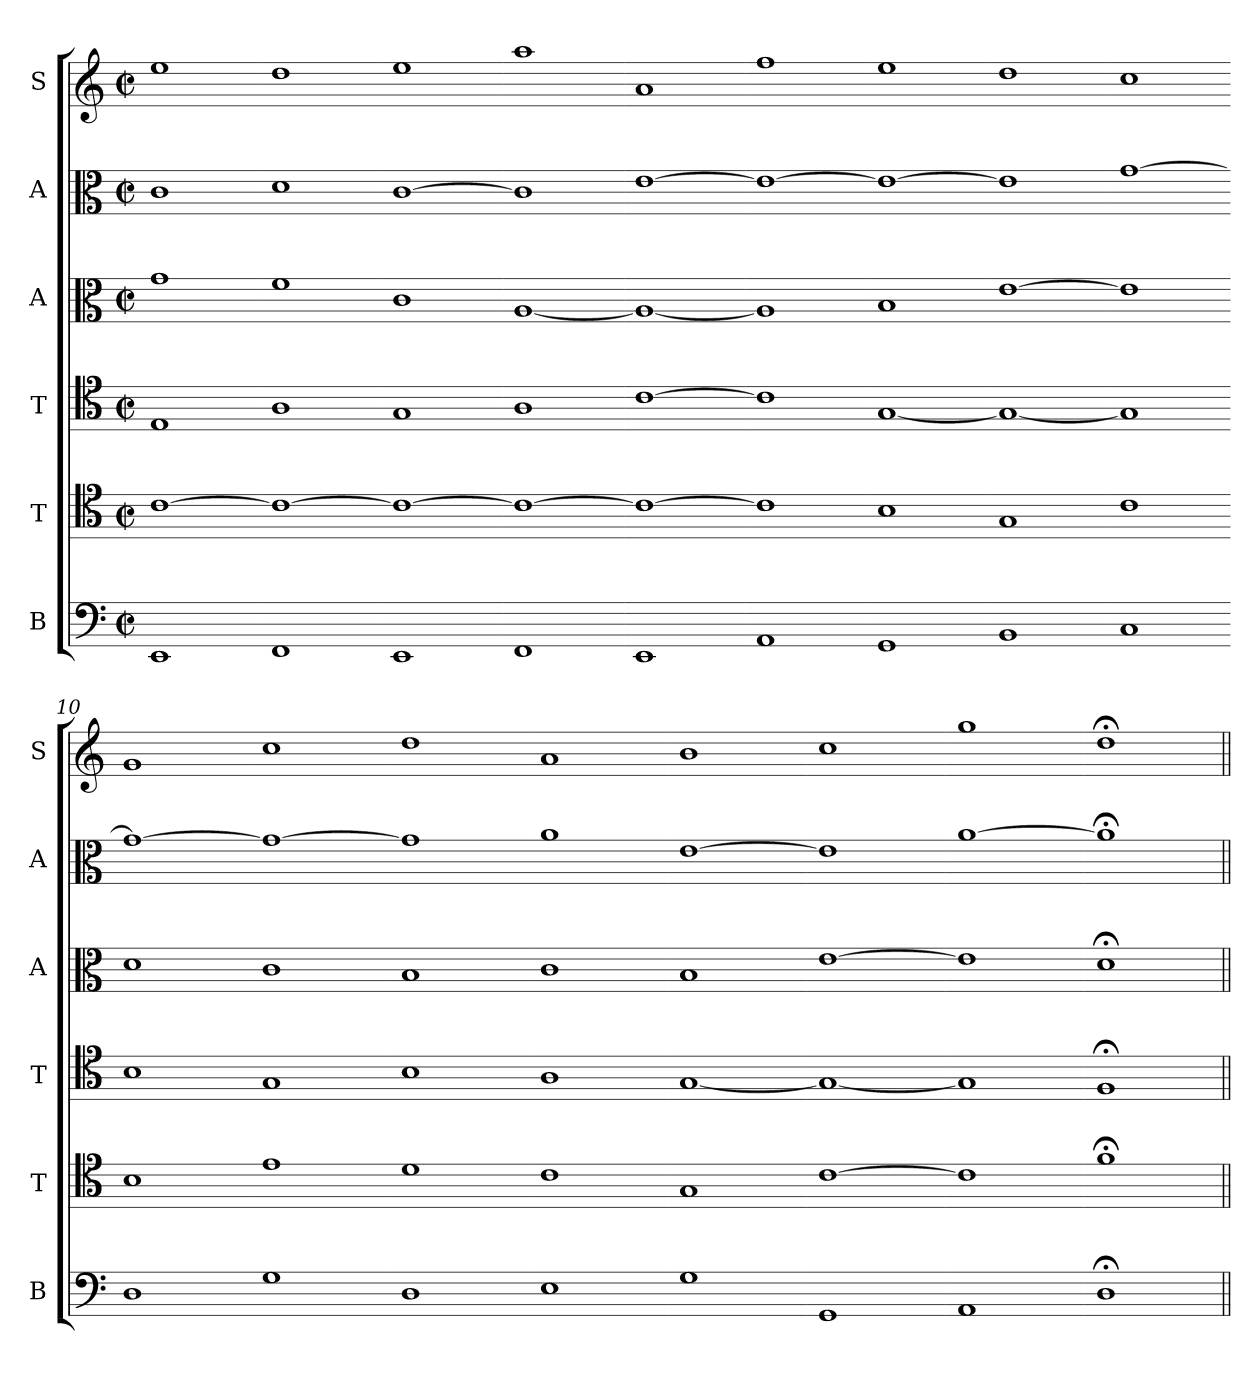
**kern	**kern	**kern	**kern	**kern	**kern
*part6	*part5	*part4	*part3	*part2	*part1
*staff6	*staff5	*staff4	*staff3	*staff2	*staff1
*I"B	*I"T	*I"T	*I"A	*I"A	*I"S
*I'B	*I'T	*I'T	*I'A	*I'A	*I'S
*clefF4	*clefC4	*clefC4	*clefC3	*clefC3	*clefG2
*k[]	*k[]	*k[]	*k[]	*k[]	*k[]
*M2/2	*M2/2	*M2/2	*M2/2	*M2/2	*M2/2
*met(c|)	*met(c|)	*met(c|)	*met(c|)	*met(c|)	*met(c|)
*MM208	*MM208	*MM208	*MM208	*MM208	*MM208
=1	=1	=1	=1	=1	=1
1EE	[1c	1E	1g	1c	1ee
=2-	=2-	=2-	=2-	=2-	=2-
1FF	1c_	1A	1f	1d	1dd
=3-	=3-	=3-	=3-	=3-	=3-
1EE	1c_	1G	1c	[1c	1ee
=4-	=4-	=4-	=4-	=4-	=4-
1FF	1c_	1A	[1A	1c]	1aa
=5-	=5-	=5-	=5-	=5-	=5-
1EE	1c_	[1c	1A_	[1e	1a
=6-	=6-	=6-	=6-	=6-	=6-
1AA	1c]	1c]	1A]	1e_	1ff
=7-	=7-	=7-	=7-	=7-	=7-
1GG	1B	[1G	1B	1e_	1ee
=8-	=8-	=8-	=8-	=8-	=8-
1BB	1G	1G_	[1e	1e]	1dd
=9-	=9-	=9-	=9-	=9-	=9-
1C	1c	1G]	1e]	[1g	1cc
=10-	=10-	=10-	=10-	=10-	=10-
1D	1B	1B	1d	1g_	1g
=11-	=11-	=11-	=11-	=11-	=11-
1G	1e	1G	1c	1g_	1cc
=12-	=12-	=12-	=12-	=12-	=12-
1D	1d	1B	1B	1g]	1dd
=13-	=13-	=13-	=13-	=13-	=13-
1E	1c	1A	1c	1a	1a
=14-	=14-	=14-	=14-	=14-	=14-
1G	1G	[1G	1B	[1e	1b
=15-	=15-	=15-	=15-	=15-	=15-
1GG	[1c	1G_	[1e	1e]	1cc
=16-	=16-	=16-	=16-	=16-	=16-
1AA	1c]	1G]	1e]	[1a	1gg
=17-	=17-	=17-	=17-	=17-	=17-
1D;<	1f;<	1F;<	1d;<	1a;]	1dd;<
=||	=||	=||	=||	=||	=||
*-	*-	*-	*-	*-	*-
